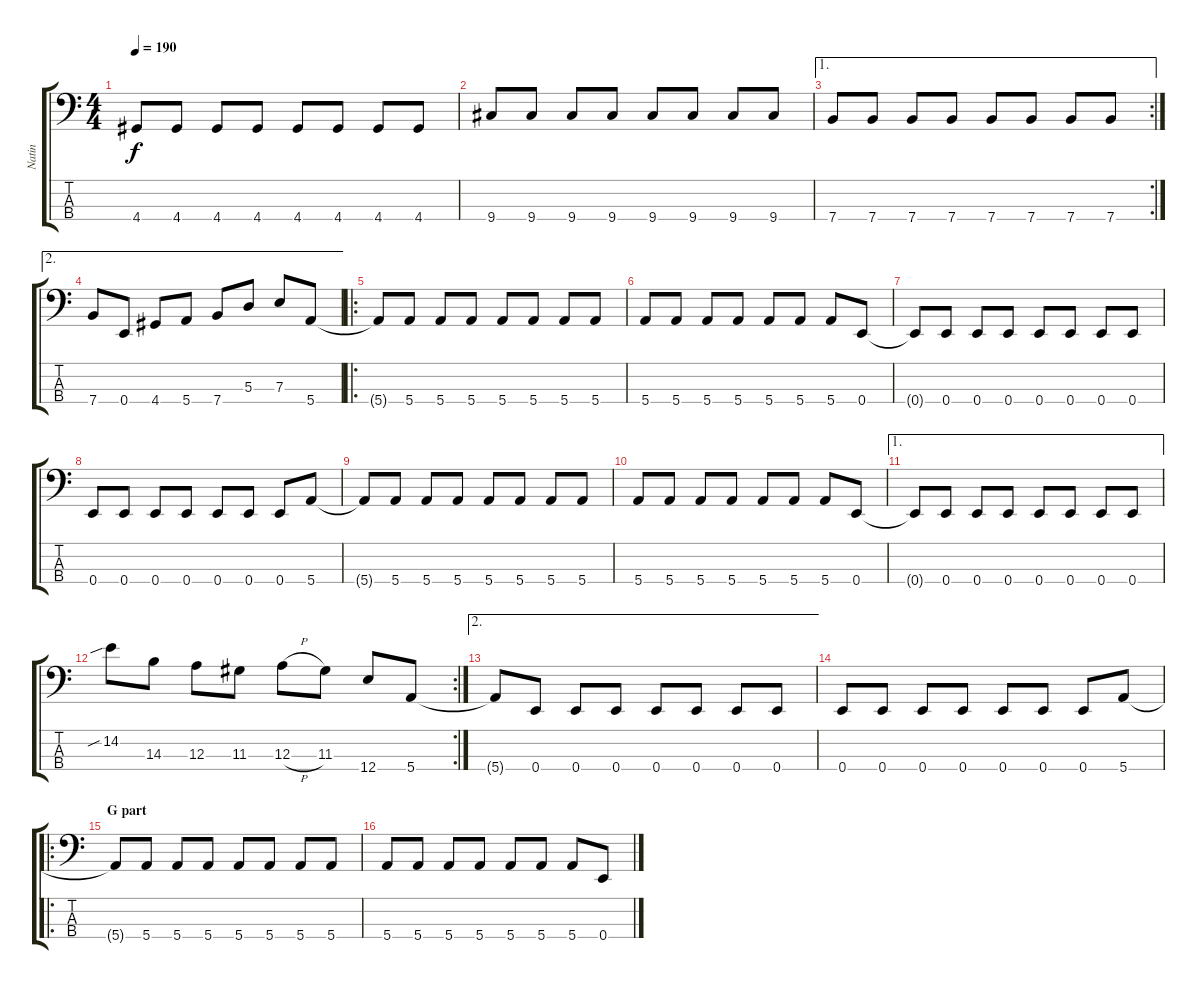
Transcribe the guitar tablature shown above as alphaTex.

\track ("Natin" "Natin") {instrument electricbasspick}
\staff {score tabs}
\tuning (G2 D2 A1 E1) {hide}
\ts (4 4)
\tempo 190
\clef f4
\ks c
4.4.8{dy f} 4.4.8 4.4.8 4.4.8 4.4.8 4.4.8 4.4.8 4.4.8 |
9.4.8 9.4.8 9.4.8 9.4.8 9.4.8 9.4.8 9.4.8 9.4.8 |
\ae 1
\rc 2
7.4.8 7.4.8 7.4.8 7.4.8 7.4.8 7.4.8 7.4.8 7.4.8 |
\ae 2
7.4.8 0.4.8 4.4.8 5.4.8 7.4.8 5.3.8 7.3.8 5.4.8 |
\ro
5.4{t}.8 5.4.8 5.4.8 5.4.8 5.4.8 5.4.8 5.4.8 5.4.8 |
5.4.8 5.4.8 5.4.8 5.4.8 5.4.8 5.4.8 5.4.8 0.4.8 |
0.4{t}.8 0.4.8 0.4.8 0.4.8 0.4.8 0.4.8 0.4.8 0.4.8 |
0.4.8 0.4.8 0.4.8 0.4.8 0.4.8 0.4.8 0.4.8 5.4.8 |
5.4{t}.8 5.4.8 5.4.8 5.4.8 5.4.8 5.4.8 5.4.8 5.4.8 |
5.4.8 5.4.8 5.4.8 5.4.8 5.4.8 5.4.8 5.4.8 0.4.8 |
\ae 1
0.4{t}.8 0.4.8 0.4.8 0.4.8 0.4.8 0.4.8 0.4.8 0.4.8 |
\rc 2
14.2{sib}.8 14.3.8 12.3.8 11.3.8 12.3{h}.8 11.3.8 12.4.8 5.4.8 |
\ae 2
5.4{t}.8 0.4.8 0.4.8 0.4.8 0.4.8 0.4.8 0.4.8 0.4.8 |
0.4.8 0.4.8 0.4.8 0.4.8 0.4.8 0.4.8 0.4.8 5.4.8 |
\ro
\section ("" "G part")
5.4{t}.8 5.4.8 5.4.8 5.4.8 5.4.8 5.4.8 5.4.8 5.4.8 |
5.4.8 5.4.8 5.4.8 5.4.8 5.4.8 5.4.8 5.4.8 0.4.8
